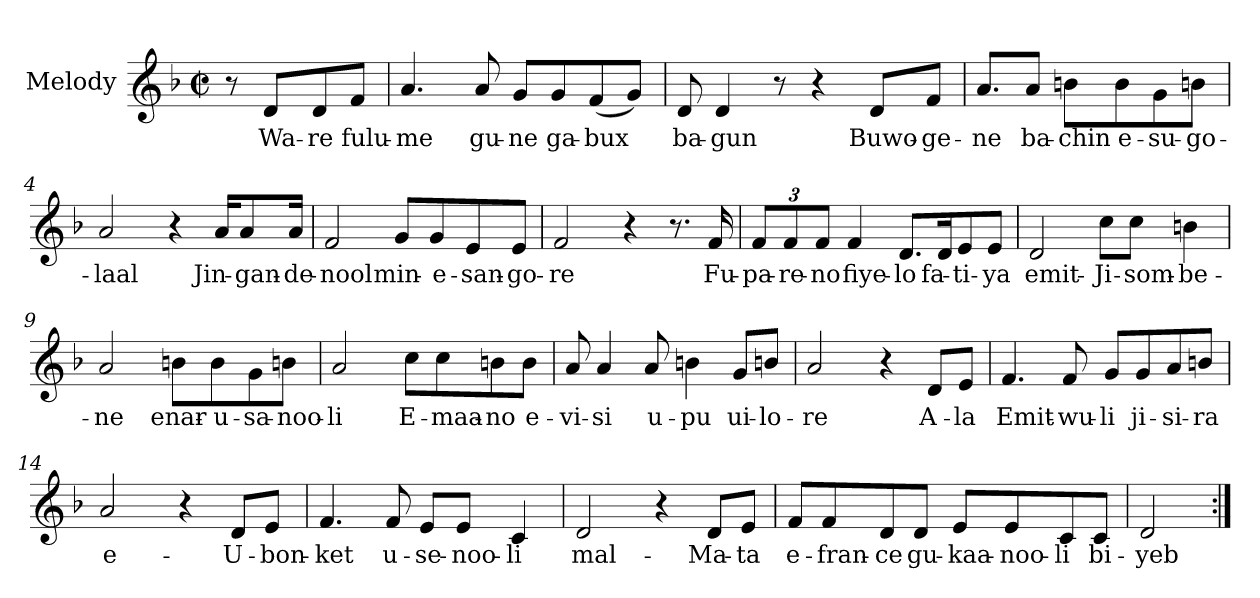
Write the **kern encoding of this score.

**kern	**text
*part1	*part1
*staff1	*staff1
*I"Melody	*
*clefG2	*
*k[b-]	*
*M2/2	*
*met(c|)	*
=	=
8r	.
8d/L	Wa-
8d/	-re
8f/J	fulu-
=1	=1
4.a	-me
8a	gu-
8g/L	-ne
8g/	ga-
(8f/	-bux
8g/J)	.
=2	=2
8d	ba-
4d	-gun
8r	.
4r	.
8d/L	Buwo-
8f/J	-ge-
=3	=3
8.a/L	-ne
8a/J	ba-
8bn\L	-chin
8b\	e-
8g\	-su-
8bn\J	-go-
=4	=4
2a	-laal
4r	.
16a/KL	Jin-
8a/	-gan-
16a/Jk	-de-
=5	=5
2f	-nool
8g/L	min-
8g/	e-
8e/	-san-
8e/J	-go-
=6	=6
2f	-re
4r	.
8.r	.
16f	Fu-
=7	=7
12f/L	-pa-
12f/	-re-
12f/J	-no
4f	fiye-
8.d/L	-lo
16d/K	fa-
8e/	-ti-
8e/J	-ya
=8	=8
2d	emit-
8cc\L	Ji-
8cc\J	-som-
4bn	-be-
=9	=9
2a	-ne
8bn\L	enar-
8b\	u-
8g\	-sa-
8bn\J	-noo-
=10	=10
2a	-li
8cc\L	E-
8cc\	-maa-
8bn\	-no
8b\J	e-
=11	=11
8a	-vi-
4a	-si
8a	u-
4bn	-pu
8g/L	ui-
8bn/J	-lo-
=12	=12
2a	-re
4r	.
8d/L	A-
8e/J	-la
=13	=13
4.f	Emit-
8f	wu-
8g/L	-li
8g/	ji-
8a/	-si-
8bn/J	-ra
=14	=14
2a	e-
4r	.
8d/L	U-
8e/J	-bon-
=15	=15
4.f	-ket
8f	u-
8e/L	-se-
8e/J	-noo-
4c	-li
=16	=16
2d	mal-
4r	.
8d/L	Ma-
8e/J	-ta
=17	=17
8f/L	e-
8f/	-fran-
8d/	-ce
8d/J	gu-
8e/L	-kaa-
8e/	-noo-
8c/	-li
8c/J	bi-
=18	=18
2d	-yeb
=:|!	=:|!
*-	*-
